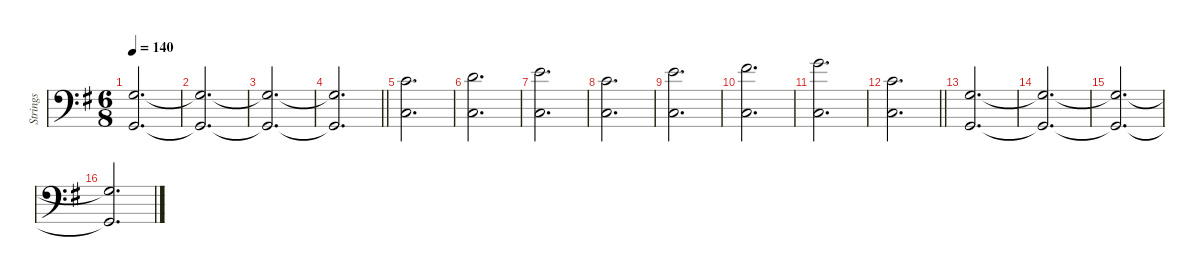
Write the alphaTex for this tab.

\defaultSystemsLayout 8
\hideDynamics
\bracketExtendMode groupsimilarinstruments
\firstSystemTrackNameMode fullname
\otherSystemsTrackNameOrientation horizontal
\track ("Strings" "vln.") {defaultSystemsLayout 16 instrument stringensemble1}
\staff {score}
\tuning (E4 B3 G3 D3 A2 E2)
\ts (6 8)
\tempo 140
\clef f4
\ks g
(5.4{t acc forcenatural} 3.6{t acc forcenatural}).2{d dy f beam Up} |
(5.4{t acc forcenatural} 3.6{t acc forcenatural}).2{d beam Up} |
(5.4{t acc forcenatural} 3.6{t acc forcenatural}).2{d beam Up} |
\barLineRight lightlight
(5.4{t acc forcenatural} 3.6{t acc forcenatural}).2{d beam Up} |
(5.3{acc forcenatural} 3.5{acc forcenatural}).2{d beam Down} |
(7.3{acc forcenatural} 3.5{acc forcenatural}).2{d beam Down} |
(9.3{acc forcenatural} 3.5{acc forcenatural}).2{d beam Down} |
(5.3{acc forcenatural} 3.5{acc forcenatural}).2{d beam Down} |
(9.3{acc forcenatural} 3.5{acc forcenatural}).2{d beam Down} |
(11.3{acc #} 3.5{acc forcenatural}).2{d beam Down} |
(12.3{acc forcenatural} 3.5{acc forcenatural}).2{d beam Down} |
\barLineRight lightlight
(5.3{acc forcenatural} 3.5{acc forcenatural}).2{d beam Down} |
(5.4{acc forcenatural} 3.6{acc forcenatural}).2{d beam Up} |
(5.4{t acc forcenatural} 3.6{t acc forcenatural}).2{d beam Up} |
(5.4{t acc forcenatural} 3.6{t acc forcenatural}).2{d beam Up} |
(5.4{t acc forcenatural} 3.6{t acc forcenatural}).2{d beam Up}
